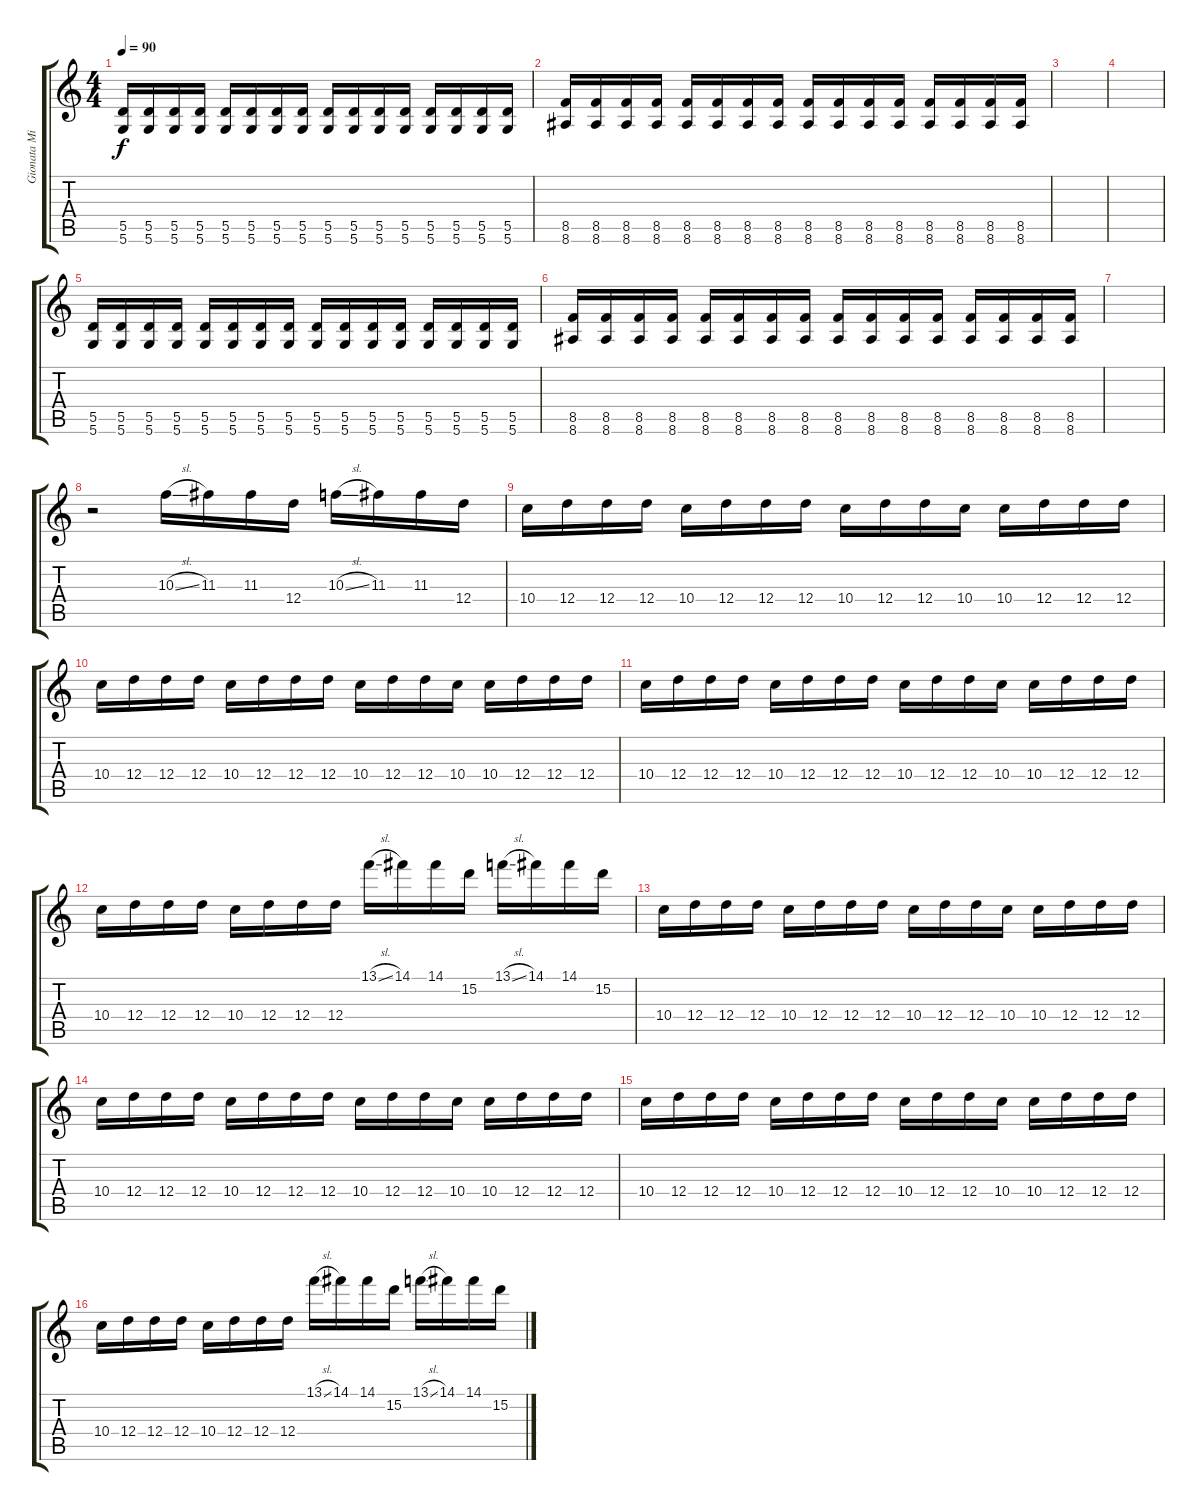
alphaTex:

\track ("Gionata Mirai" "Gionata Mi") {instrument overdrivenguitar}
\staff {score tabs}
\tuning (E4 B3 G3 D3 A2 D2) {hide}
\ts (4 4)
\tempo 90
\clef g2
\ks c
(5.5 5.6).16{dy f} (5.5 5.6).16 (5.5 5.6).16 (5.5 5.6).16 (5.5 5.6).16 (5.5 5.6).16 (5.5 5.6).16 (5.5 5.6).16 (5.5 5.6).16 (5.5 5.6).16 (5.5 5.6).16 (5.5 5.6).16 (5.5 5.6).16 (5.5 5.6).16 (5.5 5.6).16 (5.5 5.6).16 |
(8.5 8.6).16 (8.5 8.6).16 (8.5 8.6).16 (8.5 8.6).16 (8.5 8.6).16 (8.5 8.6).16 (8.5 8.6).16 (8.5 8.6).16 (8.5 8.6).16 (8.5 8.6).16 (8.5 8.6).16 (8.5 8.6).16 (8.5 8.6).16 (8.5 8.6).16 (8.5 8.6).16 (8.5 8.6).16 |
|
|
(5.5 5.6).16 (5.5 5.6).16 (5.5 5.6).16 (5.5 5.6).16 (5.5 5.6).16 (5.5 5.6).16 (5.5 5.6).16 (5.5 5.6).16 (5.5 5.6).16 (5.5 5.6).16 (5.5 5.6).16 (5.5 5.6).16 (5.5 5.6).16 (5.5 5.6).16 (5.5 5.6).16 (5.5 5.6).16 |
(8.5 8.6).16 (8.5 8.6).16 (8.5 8.6).16 (8.5 8.6).16 (8.5 8.6).16 (8.5 8.6).16 (8.5 8.6).16 (8.5 8.6).16 (8.5 8.6).16 (8.5 8.6).16 (8.5 8.6).16 (8.5 8.6).16 (8.5 8.6).16 (8.5 8.6).16 (8.5 8.6).16 (8.5 8.6).16 |
|
r.2 10.3{sl}.16 11.3.16 11.3.16 12.4.16 10.3{sl}.16 11.3.16 11.3.16 12.4.16 |
10.4.16 12.4.16 12.4.16 12.4.16 10.4.16 12.4.16 12.4.16 12.4.16 10.4.16 12.4.16 12.4.16 10.4.16 10.4.16 12.4.16 12.4.16 12.4.16 |
10.4.16 12.4.16 12.4.16 12.4.16 10.4.16 12.4.16 12.4.16 12.4.16 10.4.16 12.4.16 12.4.16 10.4.16 10.4.16 12.4.16 12.4.16 12.4.16 |
10.4.16 12.4.16 12.4.16 12.4.16 10.4.16 12.4.16 12.4.16 12.4.16 10.4.16 12.4.16 12.4.16 10.4.16 10.4.16 12.4.16 12.4.16 12.4.16 |
10.4.16 12.4.16 12.4.16 12.4.16 10.4.16 12.4.16 12.4.16 12.4.16 13.1{sl}.16 14.1.16 14.1.16 15.2.16 13.1{sl}.16 14.1.16 14.1.16 15.2.16 |
10.4.16 12.4.16 12.4.16 12.4.16 10.4.16 12.4.16 12.4.16 12.4.16 10.4.16 12.4.16 12.4.16 10.4.16 10.4.16 12.4.16 12.4.16 12.4.16 |
10.4.16 12.4.16 12.4.16 12.4.16 10.4.16 12.4.16 12.4.16 12.4.16 10.4.16 12.4.16 12.4.16 10.4.16 10.4.16 12.4.16 12.4.16 12.4.16 |
10.4.16 12.4.16 12.4.16 12.4.16 10.4.16 12.4.16 12.4.16 12.4.16 10.4.16 12.4.16 12.4.16 10.4.16 10.4.16 12.4.16 12.4.16 12.4.16 |
10.4.16 12.4.16 12.4.16 12.4.16 10.4.16 12.4.16 12.4.16 12.4.16 13.1{sl}.16 14.1.16 14.1.16 15.2.16 13.1{sl}.16 14.1.16 14.1.16 15.2.16
